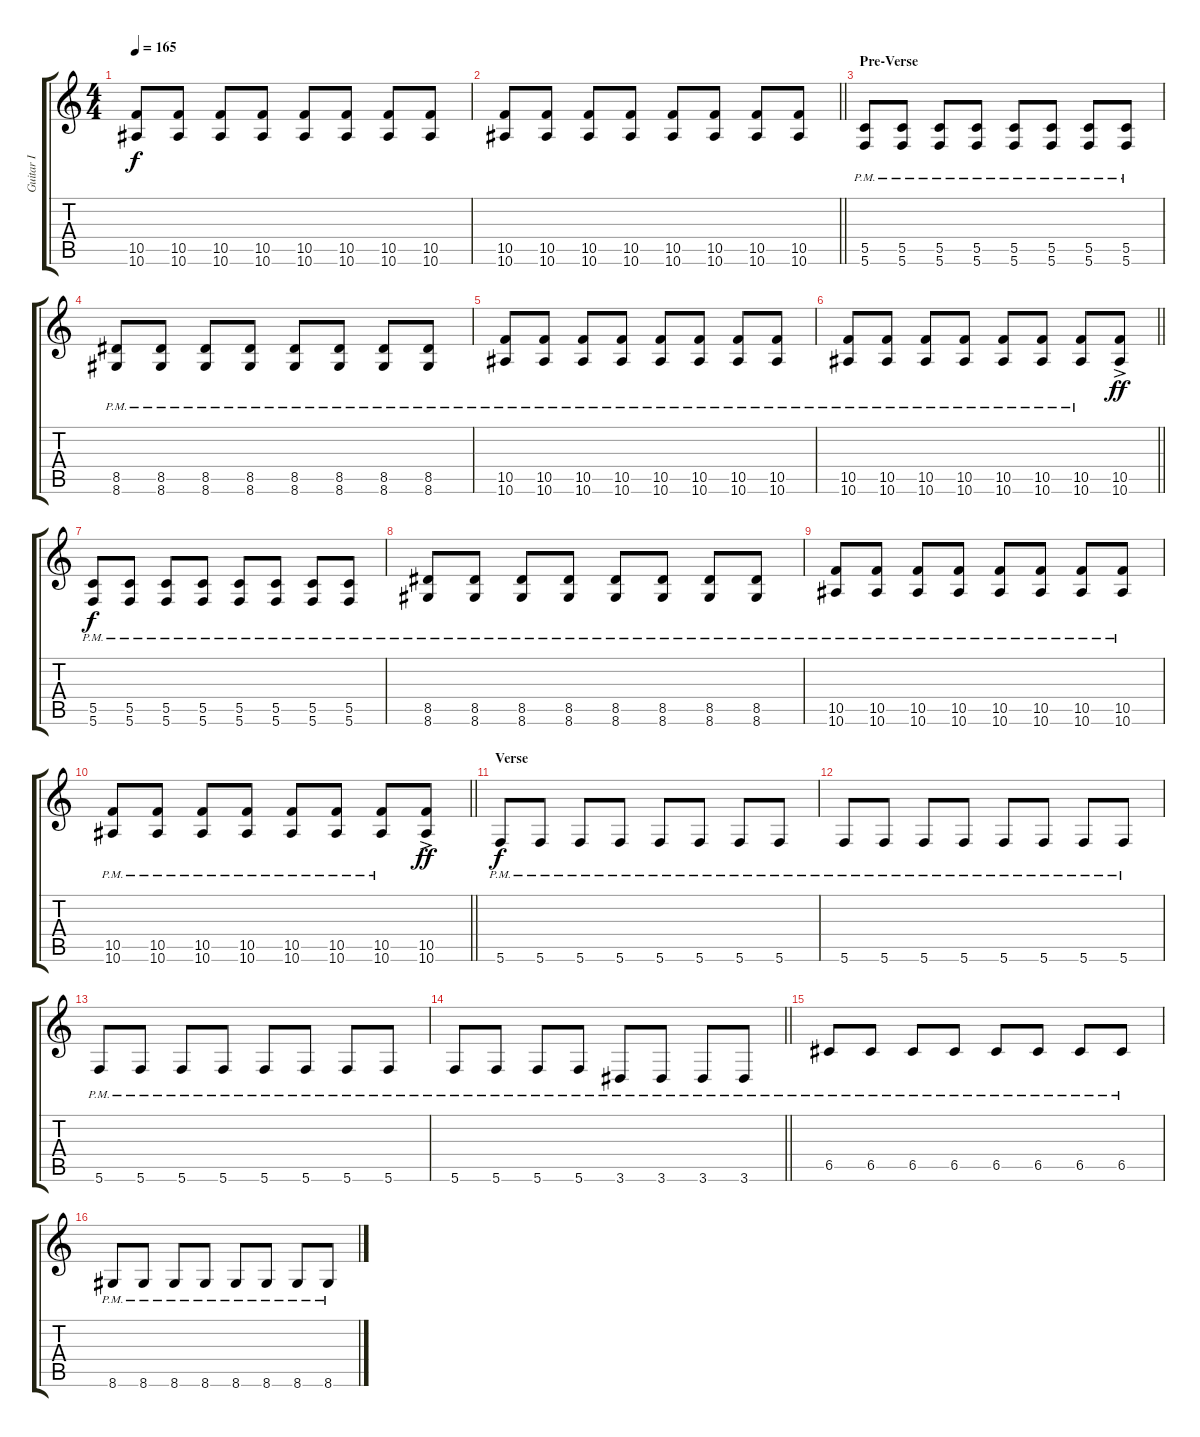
\track ("Guitar I" "Guitar I") {instrument distortionguitar}
\staff {score tabs}
\tuning (D4 A3 F3 C3 G2 C2) {hide}
\ts (4 4)
\tempo 165
\clef g2
\ks c
(10.5 10.6).8{dy f} (10.5 10.6).8 (10.5 10.6).8 (10.5 10.6).8 (10.5 10.6).8 (10.5 10.6).8 (10.5 10.6).8 (10.5 10.6).8 |
\barLineRight lightlight
(10.5 10.6).8 (10.5 10.6).8 (10.5 10.6).8 (10.5 10.6).8 (10.5 10.6).8 (10.5 10.6).8 (10.5 10.6).8 (10.5 10.6).8 |
\section ("" "Pre-Verse")
(5.5{pm} 5.6{pm}).8 (5.5{pm} 5.6{pm}).8 (5.5{pm} 5.6{pm}).8 (5.5{pm} 5.6{pm}).8 (5.5{pm} 5.6{pm}).8 (5.5{pm} 5.6{pm}).8 (5.5{pm} 5.6{pm}).8 (5.5{pm} 5.6{pm}).8 |
(8.5{pm} 8.6{pm}).8 (8.5{pm} 8.6{pm}).8 (8.5{pm} 8.6{pm}).8 (8.5{pm} 8.6{pm}).8 (8.5{pm} 8.6{pm}).8 (8.5{pm} 8.6{pm}).8 (8.5{pm} 8.6{pm}).8 (8.5{pm} 8.6{pm}).8 |
(10.5{pm} 10.6{pm}).8 (10.5{pm} 10.6{pm}).8 (10.5{pm} 10.6{pm}).8 (10.5{pm} 10.6{pm}).8 (10.5{pm} 10.6{pm}).8 (10.5{pm} 10.6{pm}).8 (10.5{pm} 10.6{pm}).8 (10.5{pm} 10.6{pm}).8 |
\barLineRight lightlight
(10.5{pm} 10.6{pm}).8 (10.5{pm} 10.6{pm}).8 (10.5{pm} 10.6{pm}).8 (10.5{pm} 10.6{pm}).8 (10.5{pm} 10.6{pm}).8 (10.5{pm} 10.6{pm}).8 (10.5{pm} 10.6{pm}).8 (10.5{ac} 10.6{ac}).8{dy ff} |
\section ("" "")
(5.5{pm} 5.6{pm}).8{dy f} (5.5{pm} 5.6{pm}).8 (5.5{pm} 5.6{pm}).8 (5.5{pm} 5.6{pm}).8 (5.5{pm} 5.6{pm}).8 (5.5{pm} 5.6{pm}).8 (5.5{pm} 5.6{pm}).8 (5.5{pm} 5.6{pm}).8 |
(8.5{pm} 8.6{pm}).8 (8.5{pm} 8.6{pm}).8 (8.5{pm} 8.6{pm}).8 (8.5{pm} 8.6{pm}).8 (8.5{pm} 8.6{pm}).8 (8.5{pm} 8.6{pm}).8 (8.5{pm} 8.6{pm}).8 (8.5{pm} 8.6{pm}).8 |
(10.5{pm} 10.6{pm}).8 (10.5{pm} 10.6{pm}).8 (10.5{pm} 10.6{pm}).8 (10.5{pm} 10.6{pm}).8 (10.5{pm} 10.6{pm}).8 (10.5{pm} 10.6{pm}).8 (10.5{pm} 10.6{pm}).8 (10.5{pm} 10.6{pm}).8 |
\barLineRight lightlight
(10.5{pm} 10.6{pm}).8 (10.5{pm} 10.6{pm}).8 (10.5{pm} 10.6{pm}).8 (10.5{pm} 10.6{pm}).8 (10.5{pm} 10.6{pm}).8 (10.5{pm} 10.6{pm}).8 (10.5{pm} 10.6{pm}).8 (10.5{ac} 10.6{ac}).8{dy ff} |
\section ("" "Verse")
5.6{pm}.8{dy f} 5.6{pm}.8 5.6{pm}.8 5.6{pm}.8 5.6{pm}.8 5.6{pm}.8 5.6{pm}.8 5.6{pm}.8 |
5.6{pm}.8 5.6{pm}.8 5.6{pm}.8 5.6{pm}.8 5.6{pm}.8 5.6{pm}.8 5.6{pm}.8 5.6{pm}.8 |
5.6{pm}.8 5.6{pm}.8 5.6{pm}.8 5.6{pm}.8 5.6{pm}.8 5.6{pm}.8 5.6{pm}.8 5.6{pm}.8 |
\barLineRight lightlight
5.6{pm}.8 5.6{pm}.8 5.6{pm}.8 5.6{pm}.8 3.6{pm}.8 3.6{pm}.8 3.6{pm}.8 3.6{pm}.8 |
\section ("" "")
6.5{pm}.8 6.5{pm}.8 6.5{pm}.8 6.5{pm}.8 6.5{pm}.8 6.5{pm}.8 6.5{pm}.8 6.5{pm}.8 |
8.6{pm}.8 8.6{pm}.8 8.6{pm}.8 8.6{pm}.8 8.6{pm}.8 8.6{pm}.8 8.6{pm}.8 8.6{pm}.8
